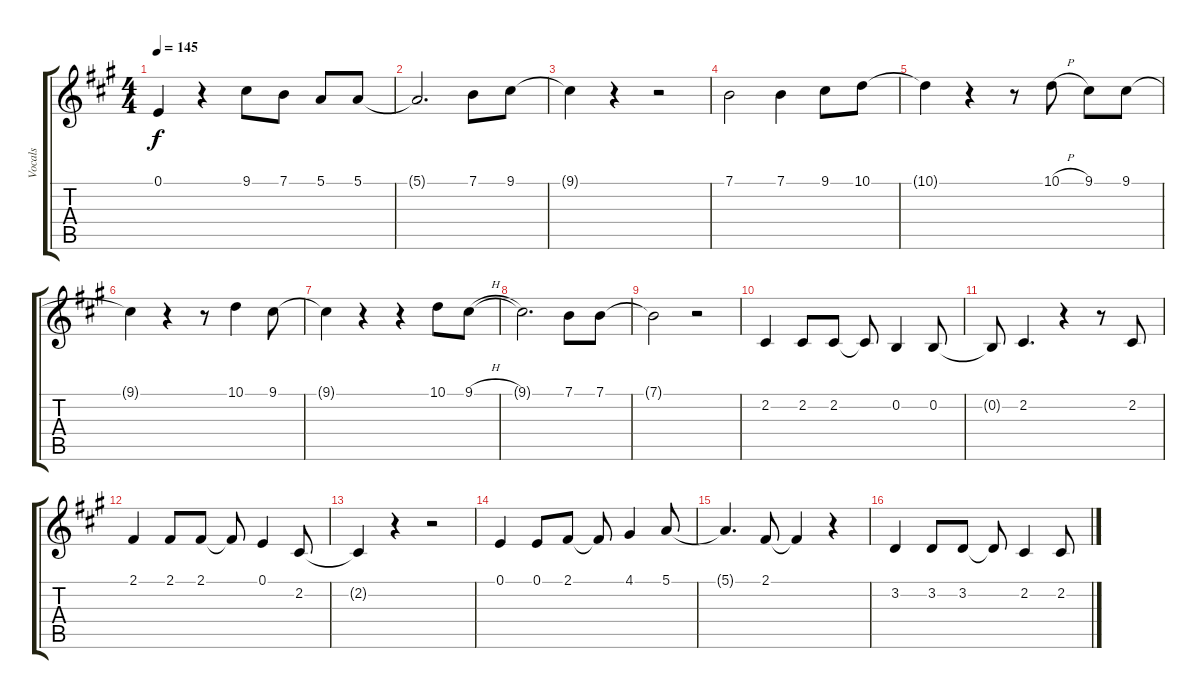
\track ("Vocals" "Vocals") {instrument altosax}
\staff {score tabs}
\tuning (E4 B3 G3 D3 A2 E2) {hide}
\ts (4 4)
\tempo 145
\clef g2
\ks a
0.1{t}.4{dy f} r.4 9.1.8 7.1.8 5.1.8 5.1.8 |
5.1{t}.2{d} 7.1.8 9.1.8 |
9.1{t}.4 r.4 r.2 |
7.1.2 7.1.4 9.1.8 10.1.8 |
10.1{t}.4 r.4 r.8 10.1{h}.8 9.1.8 9.1.8 |
9.1{t}.4 r.4 r.8 10.1.4 9.1.8 |
9.1{t}.4 r.4 r.4 10.1.8 9.1{h}.8 |
9.1{t}.2{d} 7.1.8 7.1.8 |
7.1{t}.2 r.2 |
2.2.4 2.2.8 2.2.8 2.2{t}.8 0.2.4 0.2.8 |
0.2{t}.8 2.2.4{d} r.4 r.8 2.2.8 |
2.1.4 2.1.8 2.1.8 2.1{t}.8 0.1.4 2.2.8 |
2.2{t}.4 r.4 r.2 |
0.1.4 0.1.8 2.1.8 2.1{t}.8 4.1.4 5.1.8 |
5.1{t}.4{d} 2.1.8 2.1{t}.4 r.4 |
3.2.4 3.2.8 3.2.8 3.2{t}.8 2.2.4 2.2{h}.8
